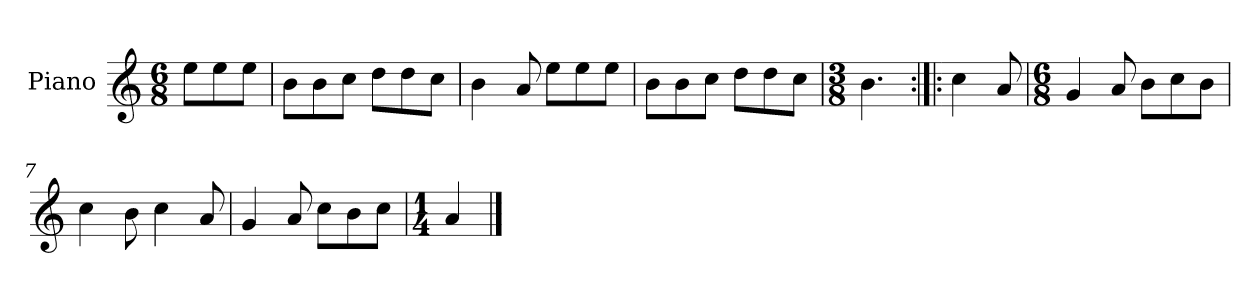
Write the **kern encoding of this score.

**kern
*part1
*staff1
*I"Piano
*I'Pno.
*clefG2
*k[]
*M6/8
=
8ee\L
8ee\
8ee\J
=1
8b\L
8b\
8cc\J
8dd\L
8dd\
8cc\J
=2
4b\
8a/
8ee\L
8ee\
8ee\J
=3
8b\L
8b\
8cc\J
8dd\L
8dd\
8cc\J
=4
*M3/8
4.b\
=5:|!|:
4cc\
8a/
=6
*M6/8
4g/
8a/
8b\L
8cc\
8b\J
=7
4cc\
8b\
4cc\
8a/
=8
4g/
8a/
8cc\L
8b\
8cc\J
!!LO:LB:g=z
=9
*M1/4
4a/
==
*-
